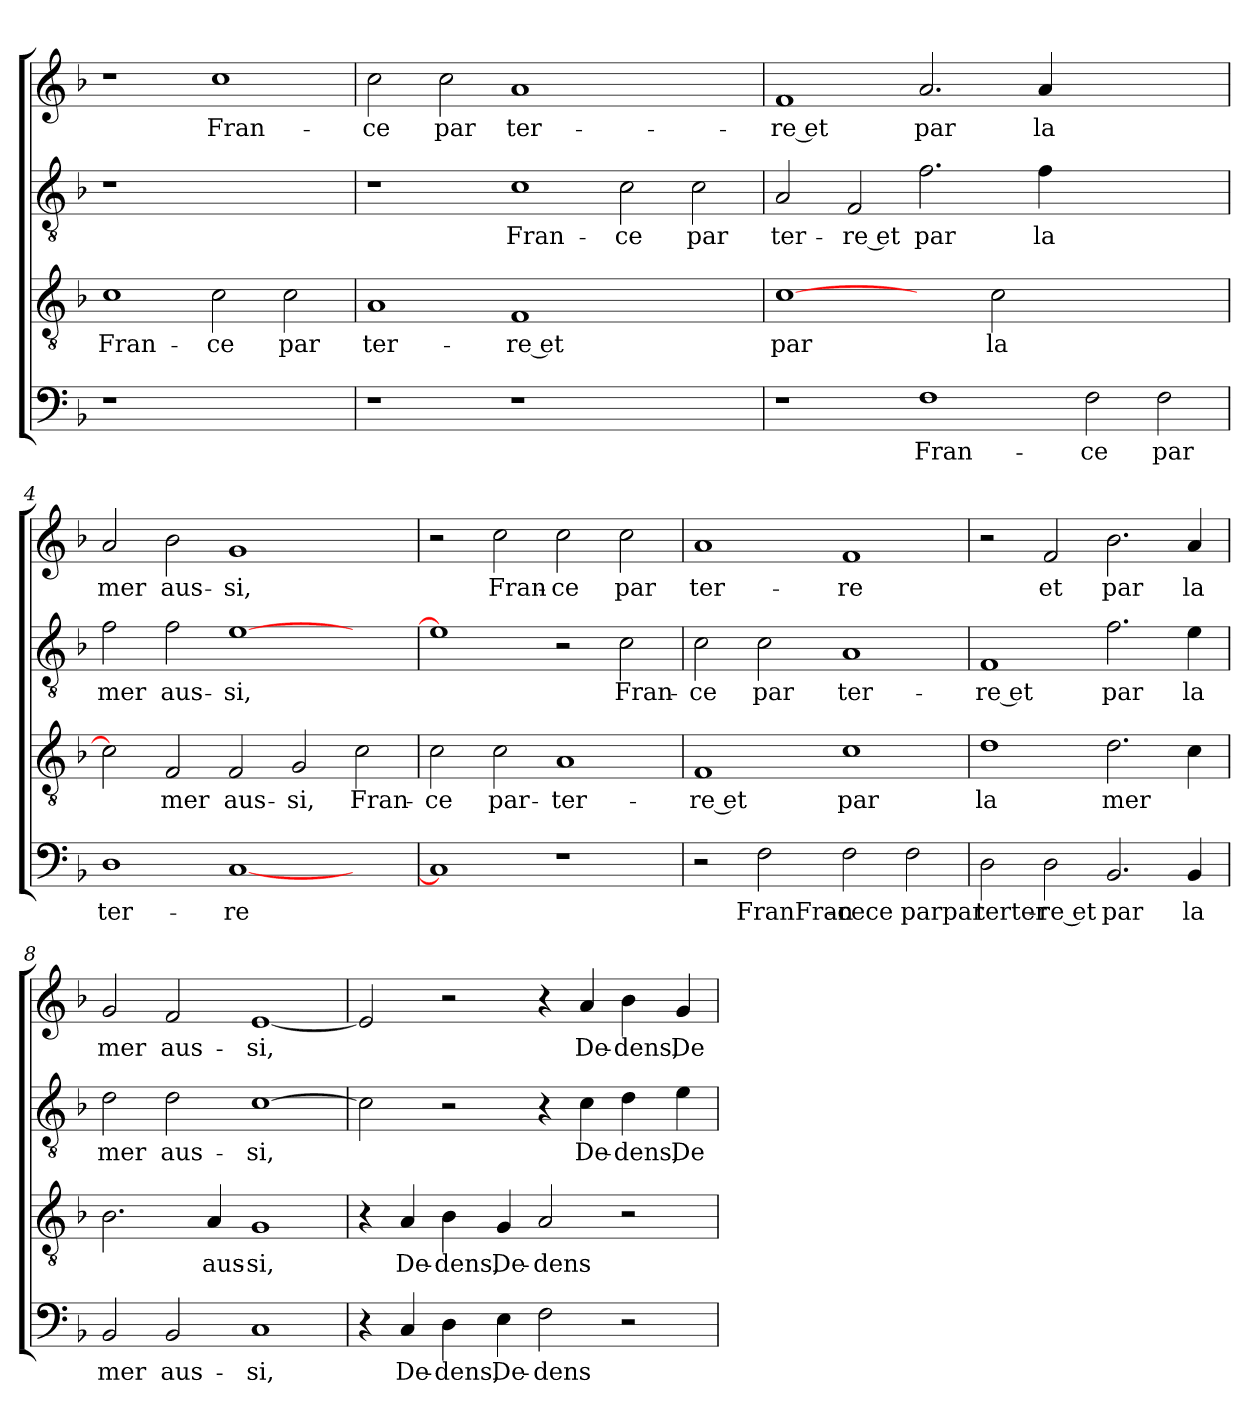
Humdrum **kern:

**kern	**text	**kern	**text	**kern	**text	**kern	**text
*part4	*part4	*part3	*part3	*part2	*part2	*part1	*part1
*staff4	*staff4	*staff3	*staff3	*staff2	*staff2	*staff1	*staff1
*clefF4	*	*clefGv2	*	*clefGv2	*	*clefG2	*
*k[b-]	*	*k[b-]	*	*k[b-]	*	*k[b-]	*
=1	=1	=1	=1	=1	=1	=1	=1
1r	.	1c	Fran-	1r	.	1r	.
1ryy	.	2c	-ce	1ryy	.	1cc	Fran-
.	.	2c	par	.	.	.	.
=2	=2	=2	=2	=2	=2	=2	=2
1r	.	1A	ter-	1r	.	2cc	-ce
.	.	.	.	.	.	2cc	par
1r	.	1F	-re et	1c	Fran-	1a	ter-
1ryy	.	1ryy	.	2c	-ce	1ryy	.
.	.	.	.	2c	par	.	.
=3	=3	=3	=3	=3	=3	=3	=3
1r	.	[1c	par	2A	ter-	1f	-re et
.	.	.	.	2F	-re et	.	.
1F	Fran-	2ryy	.	2.f	par	2.a	par
.	.	2c	la	.	.	.	.
.	.	.	.	4f	la	4a	la
2F	-ce	1ryy	.	1ryy	.	1ryy	.
2F	par	.	.	.	.	.	.
=4	=4	=4	=4	=4	=4	=4	=4
1D	ter-	2c]	.	2f	mer	2a	mer
.	.	2F	mer	2f	aus-	2b-	aus-
[1C	-re	2F	aus-	[1e	-si,	1g	-si,
.	.	2G	-si,	.	.	.	.
2ryy	.	2c	Fran-	2ryy	.	2ryy	.
=5	=5	=5	=5	=5	=5	=5	=5
1C]	.	2c	-ce	1e]	.	2r	.
.	.	2c	par-	.	.	2cc	Fran-
1r	.	1A	-ter-	2r	.	2cc	-ce
.	.	.	.	2c	Fran-	2cc	par
=6	=6	=6	=6	=6	=6	=6	=6
2r	.	1F	-re et	2c	-ce	1a	ter-
2F	FranFran-	.	.	2c	par	.	.
2F	-cece	1c	par	1A	ter-	1f	-re
2F	parpar	.	.	.	.	.	.
=7	=7	=7	=7	=7	=7	=7	=7
2D	terter-	1d	la	1F	-re et	2r	.
2D	re et	.	.	.	.	2f	et
2.BB-	par	2.d	mer	2.f	par	2.b-	par
4BB-	la	4c	.	4e	la	4a	la
!!LO:LB:g=z
=8	=8	=8	=8	=8	=8	=8	=8
2BB-	mer	2.B-	.	2d	mer	2g	mer
2BB-	aus-	.	.	2d	aus-	2f	aus-
.	.	4A	aus-	.	.	.	.
1C	-si,	1G	-si,	[1c	-si,	[1e	-si,
=9	=9	=9	=9	=9	=9	=9	=9
4r	.	4r	.	2c]	.	2e]	.
4C	De-	4A	De-	.	.	.	.
4D	-dens,	4B-	-dens,	2r	.	2r	.
4E	De-	4G	De-	.	.	.	.
2F	-dens	2A	-dens	4r	.	4r	.
.	.	.	.	4c	De-	4a	De-
2r	.	2r	.	4d	-dens,	4b-	-dens,
.	.	.	.	4e	De-	4g	De-
=	=	=	=	=	=	=	=
*-	*-	*-	*-	*-	*-	*-	*-
